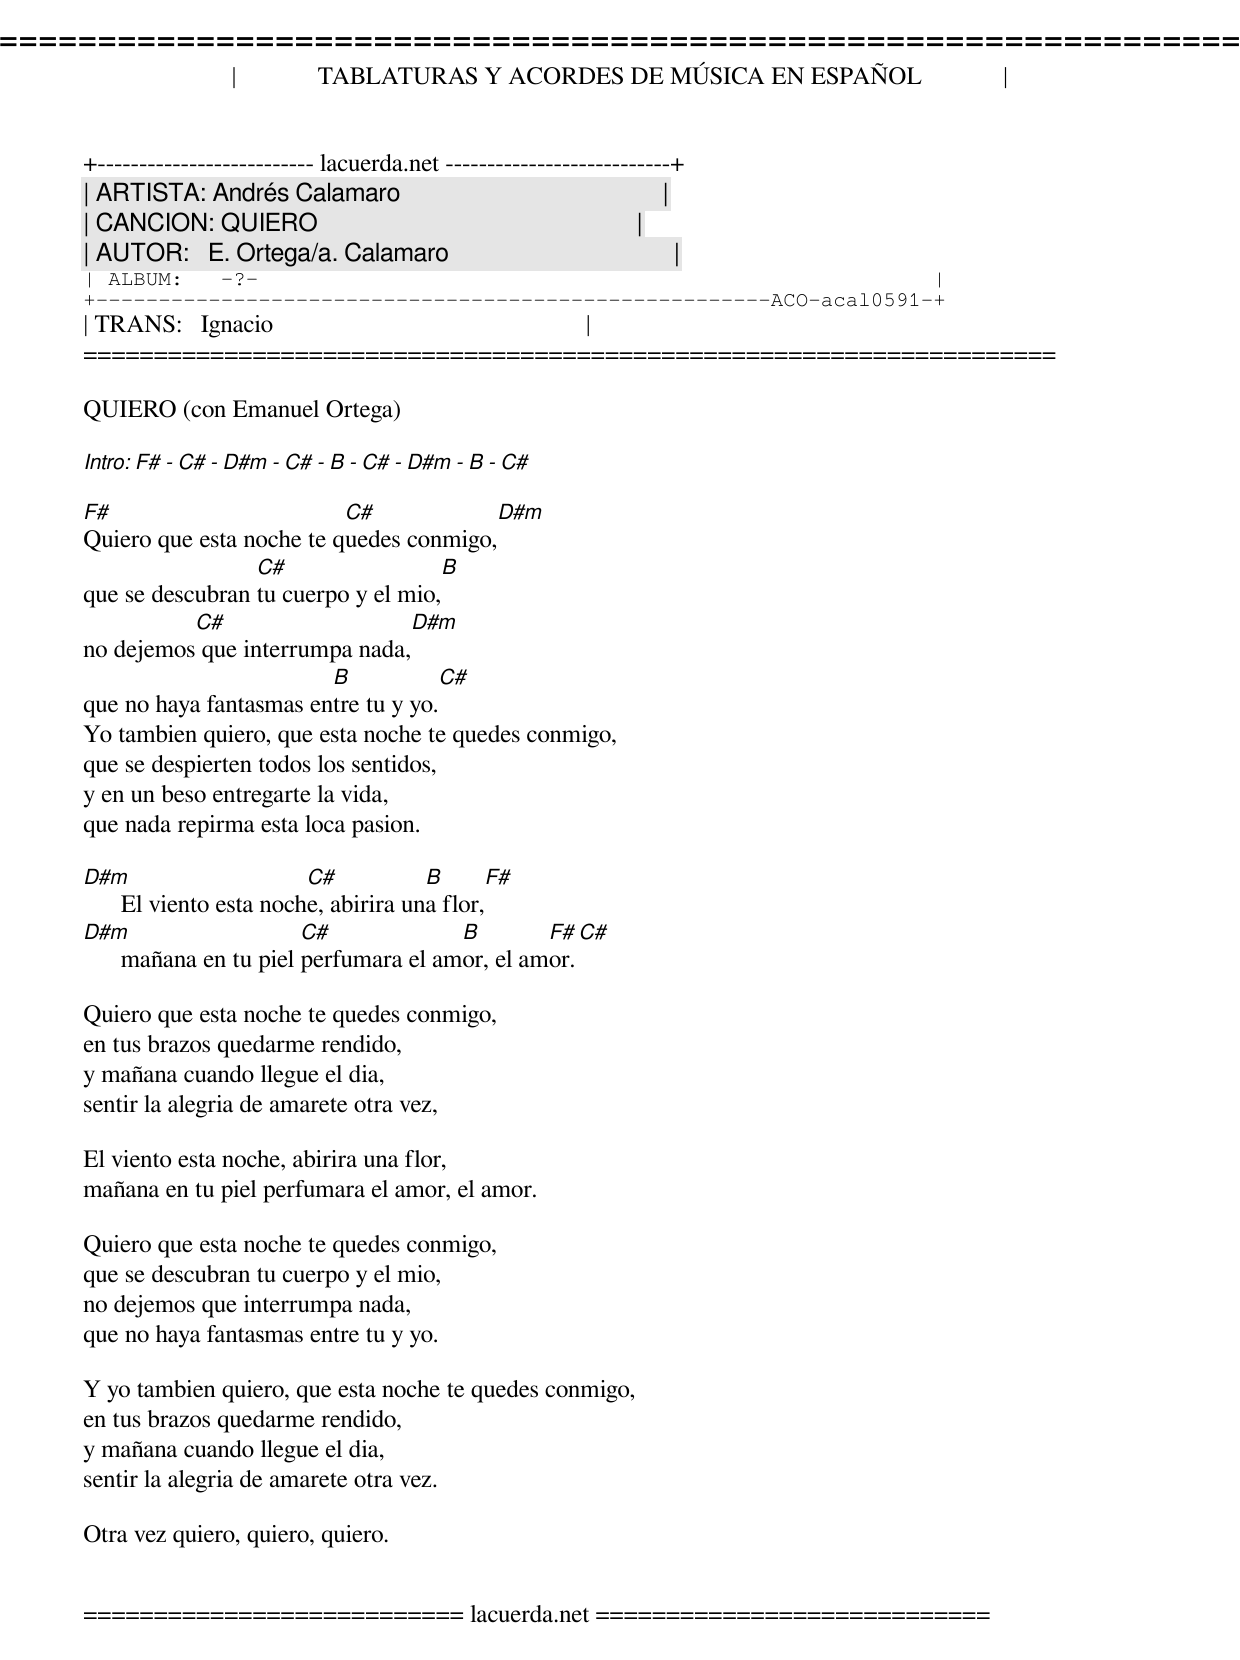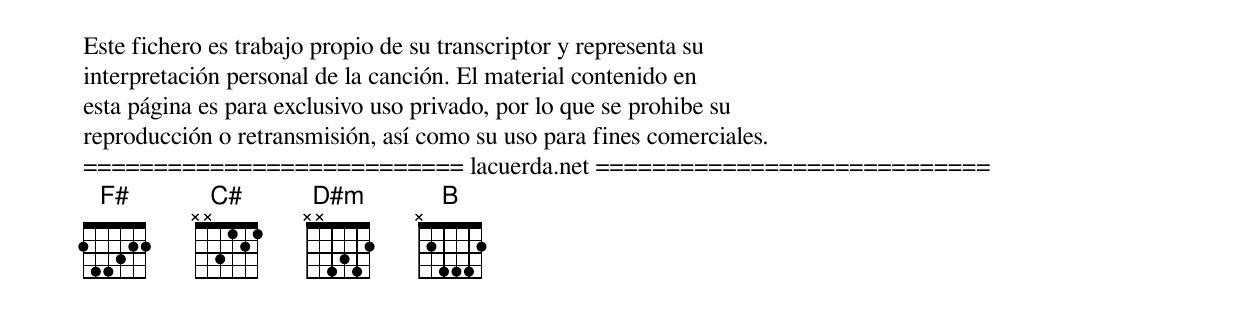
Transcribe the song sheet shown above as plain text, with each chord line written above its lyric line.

=====================================================================
|             TABLATURAS Y ACORDES DE MÚSICA EN ESPAÑOL             |
+-------------------------- lacuerda.net ---------------------------+
| ARTISTA: Andrés Calamaro                                          |
| CANCION: QUIERO                                                   |
| AUTOR:   E. Ortega/a. Calamaro                                    |
| ALBUM:   -?-                                                      |
+------------------------------------------------------ACO-acal0591-+
| TRANS:   Ignacio                                                  |
=====================================================================

QUIERO (con Emanuel Ortega)

Intro: F# - C# - D#m - C# - B - C# - D#m - B - C#

F#                        C#                      D#m
Quiero que esta noche te quedes conmigo,
                 C#                            B
que se descubran tu cuerpo y el mio,
          C#                            D#m
no dejemos que interrumpa nada,
                        B                        C#
que no haya fantasmas entre tu y yo.
Yo tambien quiero, que esta noche te quedes conmigo,
que se despierten todos los sentidos,
y en un beso entregarte la vida,
que nada repirma esta loca pasion.

D#m                      C#           B       F#
      El viento esta noche, abirira una flor,
D#m                     C#             B        F#       C#
      mañana en tu piel perfumara el amor, el amor.

Quiero que esta noche te quedes conmigo,
en tus brazos quedarme rendido,
y mañana cuando llegue el dia,
sentir la alegria de amarete otra vez,

El viento esta noche, abirira una flor,
mañana en tu piel perfumara el amor, el amor.

Quiero que esta noche te quedes conmigo,
que se descubran tu cuerpo y el mio,
no dejemos que interrumpa nada,
que no haya fantasmas entre tu y yo.

Y yo tambien quiero, que esta noche te quedes conmigo,
en tus brazos quedarme rendido,
y mañana cuando llegue el dia,
sentir la alegria de amarete otra vez.

Otra vez quiero, quiero, quiero.


=========================== lacuerda.net ============================
Este fichero es trabajo propio de su transcriptor y representa su
interpretación personal de la canción. El material contenido en
esta página es para exclusivo uso privado, por lo que se prohibe su
reproducción o retransmisión, así como su uso para fines comerciales.
=========================== lacuerda.net ============================
